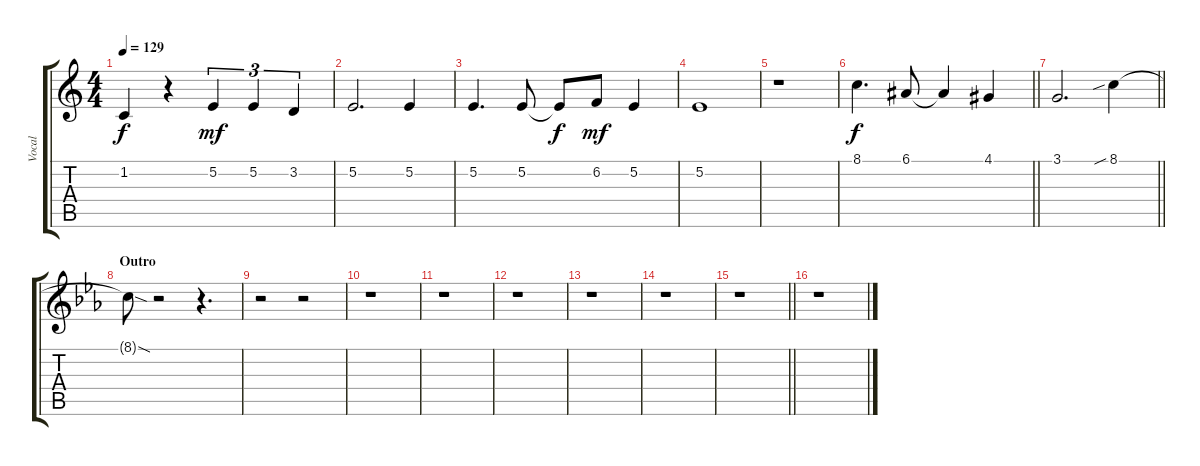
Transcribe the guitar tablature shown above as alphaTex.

\track ("Vocal" "Vocal") {instrument tenorsax}
\staff {score tabs}
\tuning (E4 B3 G3 D3 A2 E2) {hide}
\ts (4 4)
\tempo 129
\clef g2
\ks c
1.2{t}.4{dy f} r.4 5.2.4{tu (3 2) dy mf} 5.2.4{tu (3 2)} 3.2.4{tu (3 2)} |
5.2.2{d} 5.2.4 |
5.2.4{d} 5.2.8 5.2{t}.8{dy f} 6.2.8{dy mf} 5.2.4 |
5.2.1 |
r.1 |
\barLineRight lightlight
8.1.4{d dy f} 6.1.8 6.1{t}.4 4.1.4 |
\barLineRight lightlight
3.1.2{d} 8.1{sib}.4 |
\section ("" "Outro")
\ks eb
8.1{sod t}.8 r.2 r.4{d} |
r.2 r.2 |
r.1 |
r.1 |
r.1 |
r.1 |
r.1 |
\barLineRight lightlight
r.1 |
r.1
